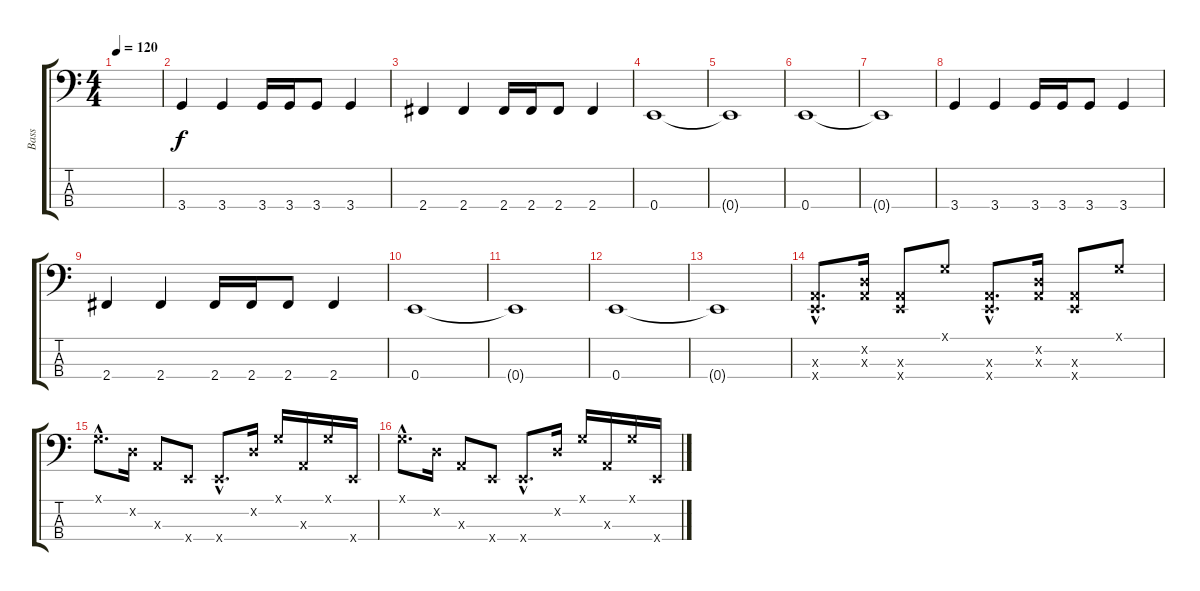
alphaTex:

\track ("Bass" "Bass") {instrument slapbass2}
\staff {score tabs}
\tuning (G2 D2 A1 E1) {hide}
\ts (4 4)
\tempo 120
\clef f4
\ks c
|
3.4.4 3.4.4 3.4.16 3.4.16 3.4.8 3.4.4 |
2.4.4 2.4.4 2.4.16 2.4.16 2.4.8 2.4.4 |
0.4.1 |
0.4{t}.1 |
0.4.1 |
0.4{t}.1 |
3.4.4 3.4.4 3.4.16 3.4.16 3.4.8 3.4.4 |
2.4.4 2.4.4 2.4.16 2.4.16 2.4.8 2.4.4 |
0.4.1 |
0.4{t}.1 |
0.4.1 |
0.4{t}.1 |
(0.3{hac x} 0.4{hac x}).8{d} (0.2{x} 0.3{x}).16 (0.3{x} 0.4{x}).8 0.1{x}.8 (0.3{hac x} 0.4{hac x}).8{d} (0.2{x} 0.3{x}).16 (0.3{x} 0.4{x}).8 0.1{x}.8 |
0.1{hac x}.8{d} 0.2{x}.16 0.3{x}.8 0.4{x}.8 0.4{hac x}.8{d} 0.2{x}.16 0.1{x}.16 0.3{x}.16 0.1{x}.16 0.4{x}.16 |
0.1{hac x}.8{d} 0.2{x}.16 0.3{x}.8 0.4{x}.8 0.4{hac x}.8{d} 0.2{x}.16 0.1{x}.16 0.3{x}.16 0.1{x}.16 0.4{x}.16
